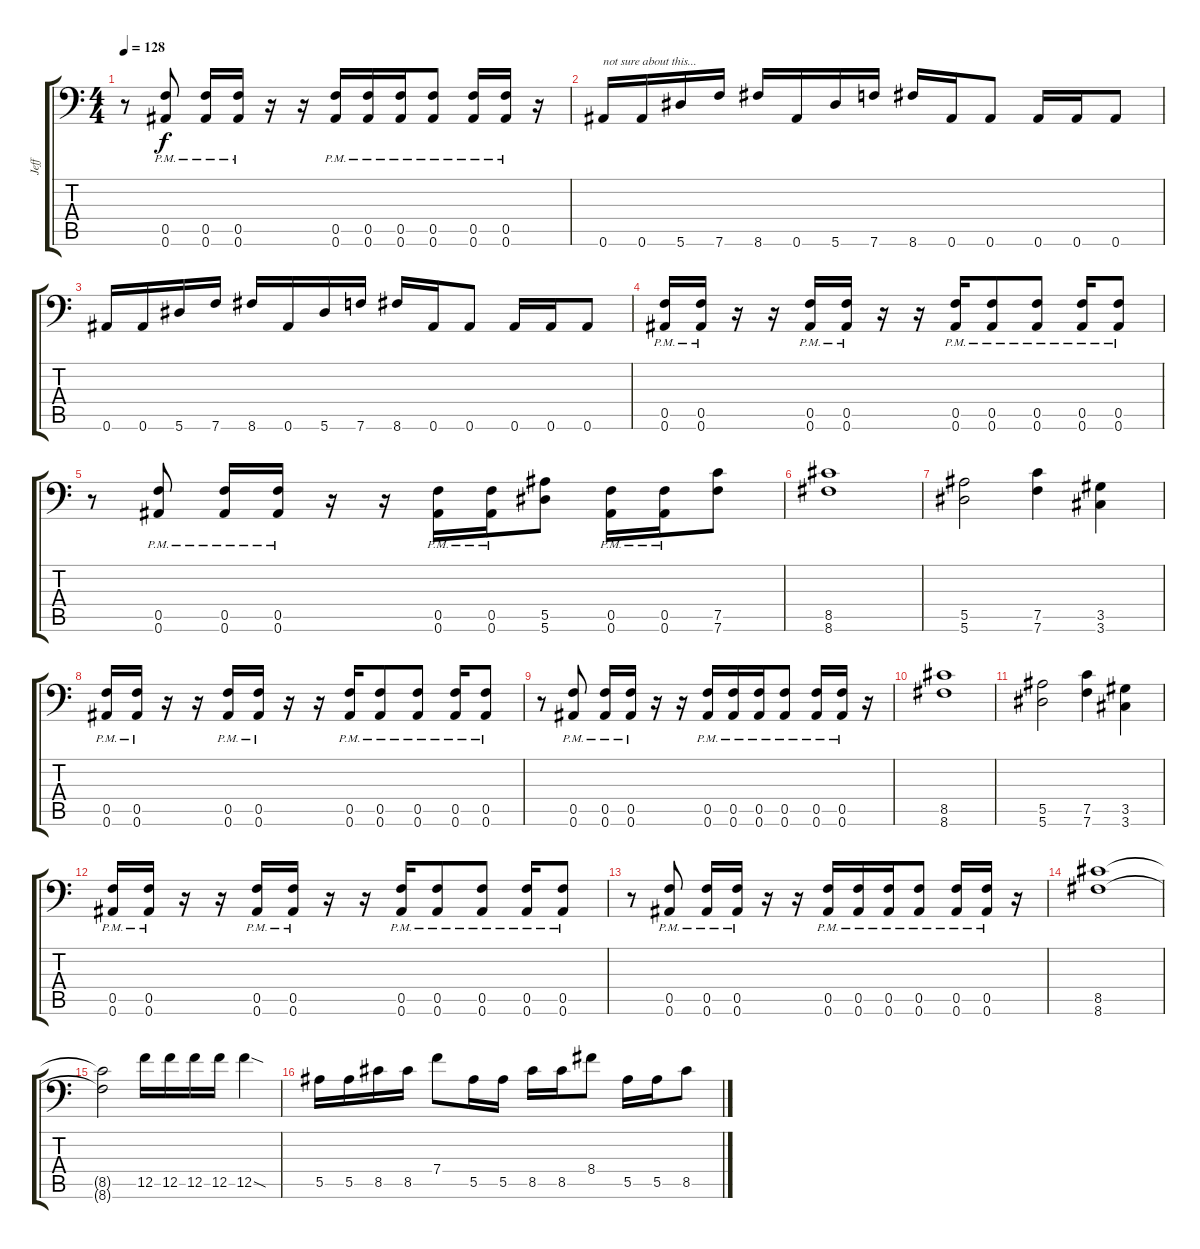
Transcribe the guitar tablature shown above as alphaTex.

\track ("Jeff" "Jeff") {instrument distortionguitar}
\staff {score tabs}
\tuning (C4 G3 Eb3 Bb2 F2 Bb1) {hide}
\ts (4 4)
\tempo 128
\clef f4
\ks c
r.8{dy f} (0.5{pm} 0.6{pm}).8 (0.5{pm} 0.6{pm}).16 (0.5{pm} 0.6{pm}).16 r.16 r.16 (0.5{pm} 0.6{pm}).16 (0.5{pm} 0.6{pm}).16 (0.5{pm} 0.6{pm}).16 (0.5{pm} 0.6{pm}).8 (0.5{pm} 0.6{pm}).16 (0.5{pm} 0.6{pm}).16 r.16 |
0.6.16{txt "not sure about this..."} 0.6.16 5.6.16 7.6.16 8.6.16 0.6.16 5.6.16 7.6.16 8.6.16 0.6.16 0.6.8 0.6.16 0.6.16 0.6.8 |
0.6.16 0.6.16 5.6.16 7.6.16 8.6.16 0.6.16 5.6.16 7.6.16 8.6.16 0.6.16 0.6.8 0.6.16 0.6.16 0.6.8 |
(0.5{pm} 0.6{pm}).16 (0.5{pm} 0.6{pm}).16 r.16 r.16 (0.5{pm} 0.6{pm}).16 (0.5{pm} 0.6{pm}).16 r.16 r.16 (0.5{pm} 0.6{pm}).16 (0.5{pm} 0.6{pm}).8 (0.5{pm} 0.6{pm}).8 (0.5{pm} 0.6{pm}).16 (0.5{pm} 0.6{pm}).8 |
r.8 (0.5{pm} 0.6{pm}).8 (0.5{pm} 0.6{pm}).16 (0.5{pm} 0.6{pm}).16 r.16 r.16 (0.5{pm} 0.6{pm}).16 (0.5{pm} 0.6{pm}).16 (5.5 5.6).8 (0.5{pm} 0.6{pm}).16 (0.5{pm} 0.6{pm}).16 (7.5 7.6).8 |
(8.5 8.6).1 |
(5.5 5.6).2 (7.5 7.6).4 (3.5 3.6).4 |
(0.5{pm} 0.6{pm}).16 (0.5{pm} 0.6{pm}).16 r.16 r.16 (0.5{pm} 0.6{pm}).16 (0.5{pm} 0.6{pm}).16 r.16 r.16 (0.5{pm} 0.6{pm}).16 (0.5{pm} 0.6{pm}).8 (0.5{pm} 0.6{pm}).8 (0.5{pm} 0.6{pm}).16 (0.5{pm} 0.6{pm}).8 |
r.8 (0.5{pm} 0.6{pm}).8 (0.5{pm} 0.6{pm}).16 (0.5{pm} 0.6{pm}).16 r.16 r.16 (0.5{pm} 0.6{pm}).16 (0.5{pm} 0.6{pm}).16 (0.5{pm} 0.6{pm}).16 (0.5{pm} 0.6{pm}).8 (0.5{pm} 0.6{pm}).16 (0.5{pm} 0.6{pm}).16 r.16 |
(8.5 8.6).1 |
(5.5 5.6).2 (7.5 7.6).4 (3.5 3.6).4 |
(0.5{pm} 0.6{pm}).16 (0.5{pm} 0.6{pm}).16 r.16 r.16 (0.5{pm} 0.6{pm}).16 (0.5{pm} 0.6{pm}).16 r.16 r.16 (0.5{pm} 0.6{pm}).16 (0.5{pm} 0.6{pm}).8 (0.5{pm} 0.6{pm}).8 (0.5{pm} 0.6{pm}).16 (0.5{pm} 0.6{pm}).8 |
r.8 (0.5{pm} 0.6{pm}).8 (0.5{pm} 0.6{pm}).16 (0.5{pm} 0.6{pm}).16 r.16 r.16 (0.5{pm} 0.6{pm}).16 (0.5{pm} 0.6{pm}).16 (0.5{pm} 0.6{pm}).16 (0.5{pm} 0.6{pm}).8 (0.5{pm} 0.6{pm}).16 (0.5{pm} 0.6{pm}).16 r.16 |
(8.5 8.6).1 |
(8.5{t} 8.6{t}).2 12.5.16 12.5.16 12.5.16 12.5.16 12.5{sod}.4 |
5.5.16 5.5.16 8.5.16 8.5.16 7.4.8 5.5.16 5.5.16 8.5.16 8.5.16 8.4.8 5.5.16 5.5.16 8.5.8
